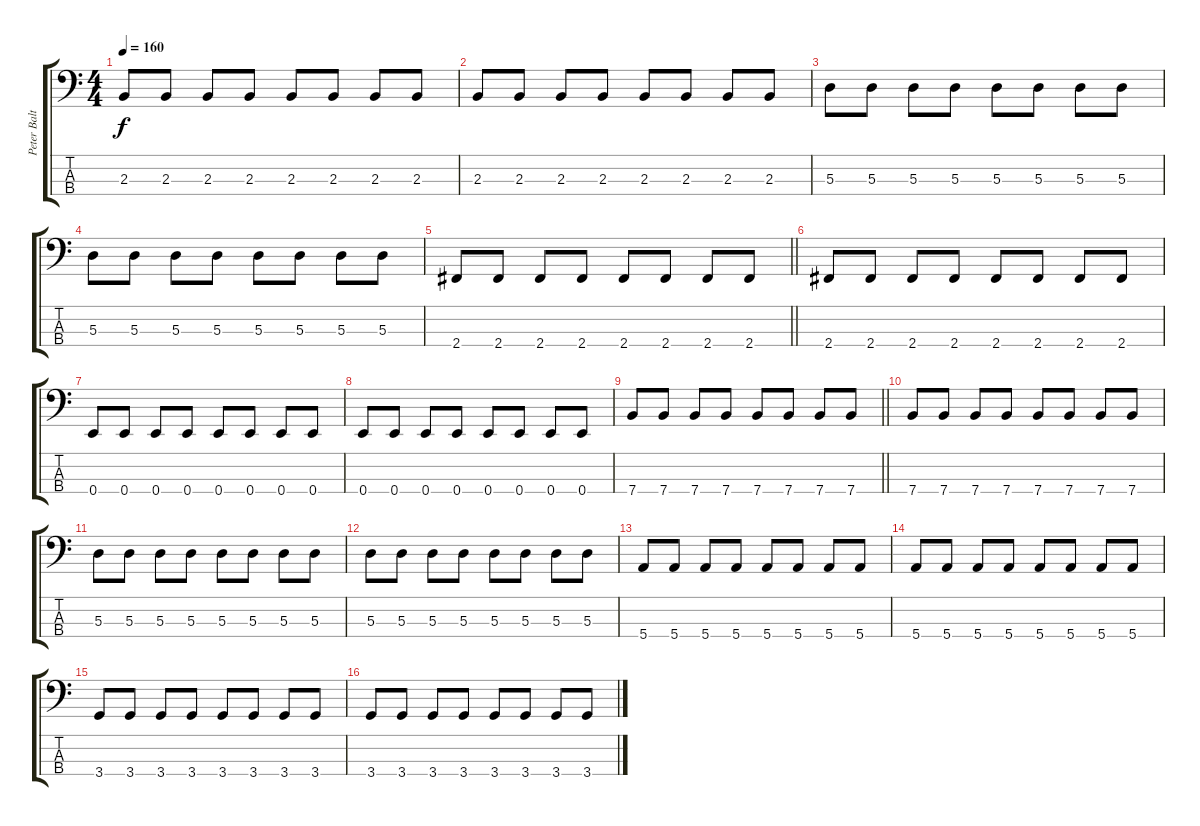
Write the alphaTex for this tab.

\track ("Peter Baltes" "Peter Balt") {solo instrument electricbassfinger}
\staff {score tabs}
\tuning (G2 D2 A1 E1) {hide}
\ts (4 4)
\tempo 160
\clef f4
\ks c
2.3.8{dy f} 2.3.8 2.3.8 2.3.8 2.3.8 2.3.8 2.3.8 2.3.8 |
2.3.8 2.3.8 2.3.8 2.3.8 2.3.8 2.3.8 2.3.8 2.3.8 |
5.3.8 5.3.8 5.3.8 5.3.8 5.3.8 5.3.8 5.3.8 5.3.8 |
5.3.8 5.3.8 5.3.8 5.3.8 5.3.8 5.3.8 5.3.8 5.3.8 |
\barLineRight lightlight
2.4.8 2.4.8 2.4.8 2.4.8 2.4.8 2.4.8 2.4.8 2.4.8 |
2.4.8 2.4.8 2.4.8 2.4.8 2.4.8 2.4.8 2.4.8 2.4.8 |
0.4.8 0.4.8 0.4.8 0.4.8 0.4.8 0.4.8 0.4.8 0.4.8 |
0.4.8 0.4.8 0.4.8 0.4.8 0.4.8 0.4.8 0.4.8 0.4.8 |
\barLineRight lightlight
7.4.8 7.4.8 7.4.8 7.4.8 7.4.8 7.4.8 7.4.8 7.4.8 |
7.4.8 7.4.8 7.4.8 7.4.8 7.4.8 7.4.8 7.4.8 7.4.8 |
5.3.8 5.3.8 5.3.8 5.3.8 5.3.8 5.3.8 5.3.8 5.3.8 |
5.3.8 5.3.8 5.3.8 5.3.8 5.3.8 5.3.8 5.3.8 5.3.8 |
5.4.8 5.4.8 5.4.8 5.4.8 5.4.8 5.4.8 5.4.8 5.4.8 |
5.4.8 5.4.8 5.4.8 5.4.8 5.4.8 5.4.8 5.4.8 5.4.8 |
3.4.8 3.4.8 3.4.8 3.4.8 3.4.8 3.4.8 3.4.8 3.4.8 |
3.4.8 3.4.8 3.4.8 3.4.8 3.4.8 3.4.8 3.4.8 3.4.8
